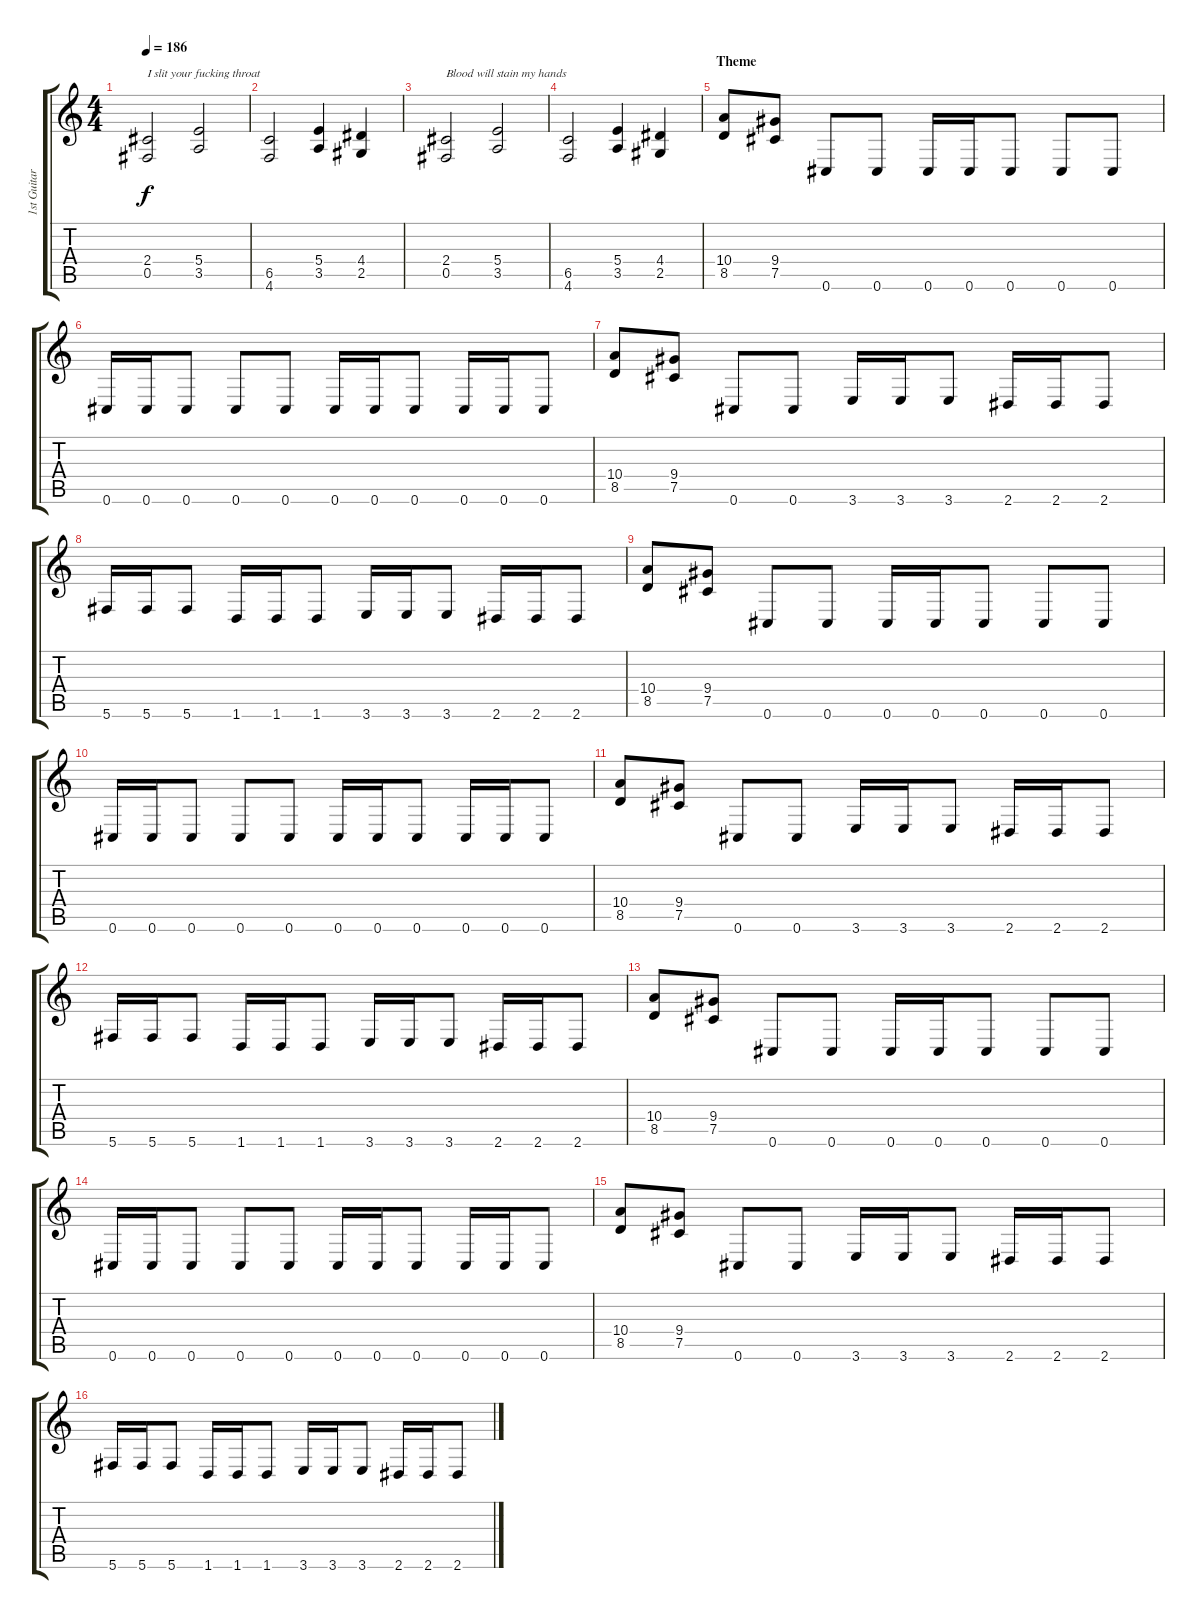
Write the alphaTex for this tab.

\track ("1st Guitar" "1st Guitar") {instrument distortionguitar}
\staff {score tabs}
\tuning (Db4 Ab3 E3 B2 Gb2 Db2) {hide}
\ts (4 4)
\tempo 186
\clef g2
\ks c
(2.4 0.5).2{txt "I slit your fucking throat" dy f} (5.4 3.5).2 |
(6.5 4.6).2 (5.4 3.5).4 (4.4 2.5).4 |
(2.4 0.5).2{txt "Blood will stain my hands"} (5.4 3.5).2 |
(6.5 4.6).2 (5.4 3.5).4 (4.4 2.5).4 |
\section ("" "Theme")
(10.4 8.5).8 (9.4 7.5).8 0.6.8 0.6.8 0.6.16 0.6.16 0.6.8 0.6.8 0.6.8 |
0.6.16 0.6.16 0.6.8 0.6.8 0.6.8 0.6.16 0.6.16 0.6.8 0.6.16 0.6.16 0.6.8 |
(10.4 8.5).8 (9.4 7.5).8 0.6.8 0.6.8 3.6.16 3.6.16 3.6.8 2.6.16 2.6.16 2.6.8 |
5.6.16 5.6.16 5.6.8 1.6.16 1.6.16 1.6.8 3.6.16 3.6.16 3.6.8 2.6.16 2.6.16 2.6.8 |
(10.4 8.5).8 (9.4 7.5).8 0.6.8 0.6.8 0.6.16 0.6.16 0.6.8 0.6.8 0.6.8 |
0.6.16 0.6.16 0.6.8 0.6.8 0.6.8 0.6.16 0.6.16 0.6.8 0.6.16 0.6.16 0.6.8 |
(10.4 8.5).8 (9.4 7.5).8 0.6.8 0.6.8 3.6.16 3.6.16 3.6.8 2.6.16 2.6.16 2.6.8 |
5.6.16 5.6.16 5.6.8 1.6.16 1.6.16 1.6.8 3.6.16 3.6.16 3.6.8 2.6.16 2.6.16 2.6.8 |
(10.4 8.5).8 (9.4 7.5).8 0.6.8 0.6.8 0.6.16 0.6.16 0.6.8 0.6.8 0.6.8 |
0.6.16 0.6.16 0.6.8 0.6.8 0.6.8 0.6.16 0.6.16 0.6.8 0.6.16 0.6.16 0.6.8 |
(10.4 8.5).8 (9.4 7.5).8 0.6.8 0.6.8 3.6.16 3.6.16 3.6.8 2.6.16 2.6.16 2.6.8 |
5.6.16 5.6.16 5.6.8 1.6.16 1.6.16 1.6.8 3.6.16 3.6.16 3.6.8 2.6.16 2.6.16 2.6.8
